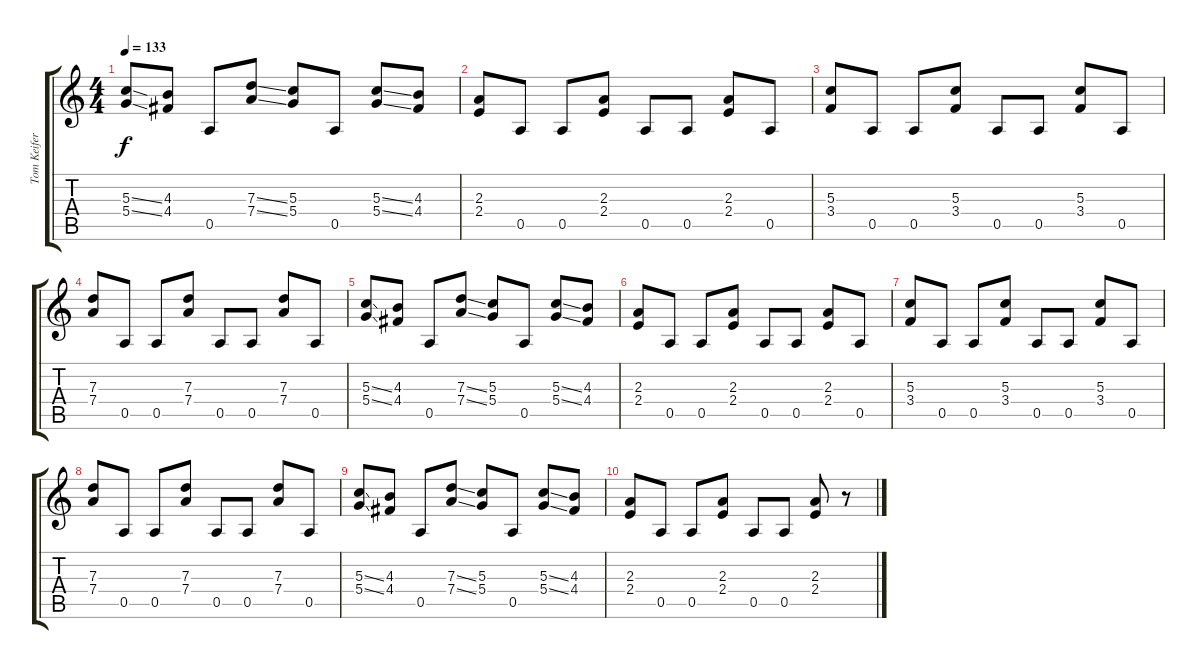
\track ("Tom Keifer" "Tom Keifer") {instrument distortionguitar}
\staff {score tabs}
\tuning (E4 B3 G3 D3 A2 E2) {hide}
\ts (4 4)
\tempo 133
\clef g2
\ks c
(5.3{ss} 5.4{ss}).8{dy f} (4.3 4.4).8 0.5.8 (7.3{ss} 7.4{ss}).8 (5.3 5.4).8 0.5.8 (5.3{ss} 5.4{ss}).8 (4.3 4.4).8 |
(2.3 2.4).8{volume 16} 0.5.8 0.5.8 (2.3 2.4).8 0.5.8 0.5.8 (2.3 2.4).8 0.5.8 |
(5.3 3.4).8 0.5.8 0.5.8 (5.3 3.4).8 0.5.8 0.5.8 (5.3 3.4).8 0.5.8 |
(7.3 7.4).8 0.5.8 0.5.8 (7.3 7.4).8 0.5.8 0.5.8 (7.3 7.4).8 0.5.8 |
(5.3{ss} 5.4{ss}).8 (4.3 4.4).8 0.5.8 (7.3{ss} 7.4{ss}).8 (5.3 5.4).8 0.5.8 (5.3{ss} 5.4{ss}).8 (4.3 4.4).8 |
(2.3 2.4).8 0.5.8 0.5.8 (2.3 2.4).8 0.5.8 0.5.8 (2.3 2.4).8 0.5.8 |
(5.3 3.4).8 0.5.8 0.5.8 (5.3 3.4).8 0.5.8 0.5.8 (5.3 3.4).8 0.5.8 |
(7.3 7.4).8 0.5.8 0.5.8 (7.3 7.4).8 0.5.8 0.5.8 (7.3 7.4).8 0.5.8 |
(5.3{ss} 5.4{ss}).8 (4.3 4.4).8 0.5.8 (7.3{ss} 7.4{ss}).8 (5.3 5.4).8 0.5.8 (5.3{ss} 5.4{ss}).8 (4.3 4.4).8 |
(2.3 2.4).8 0.5.8 0.5.8 (2.3 2.4).8 0.5.8 0.5.8 (2.3 2.4).8 r.8
